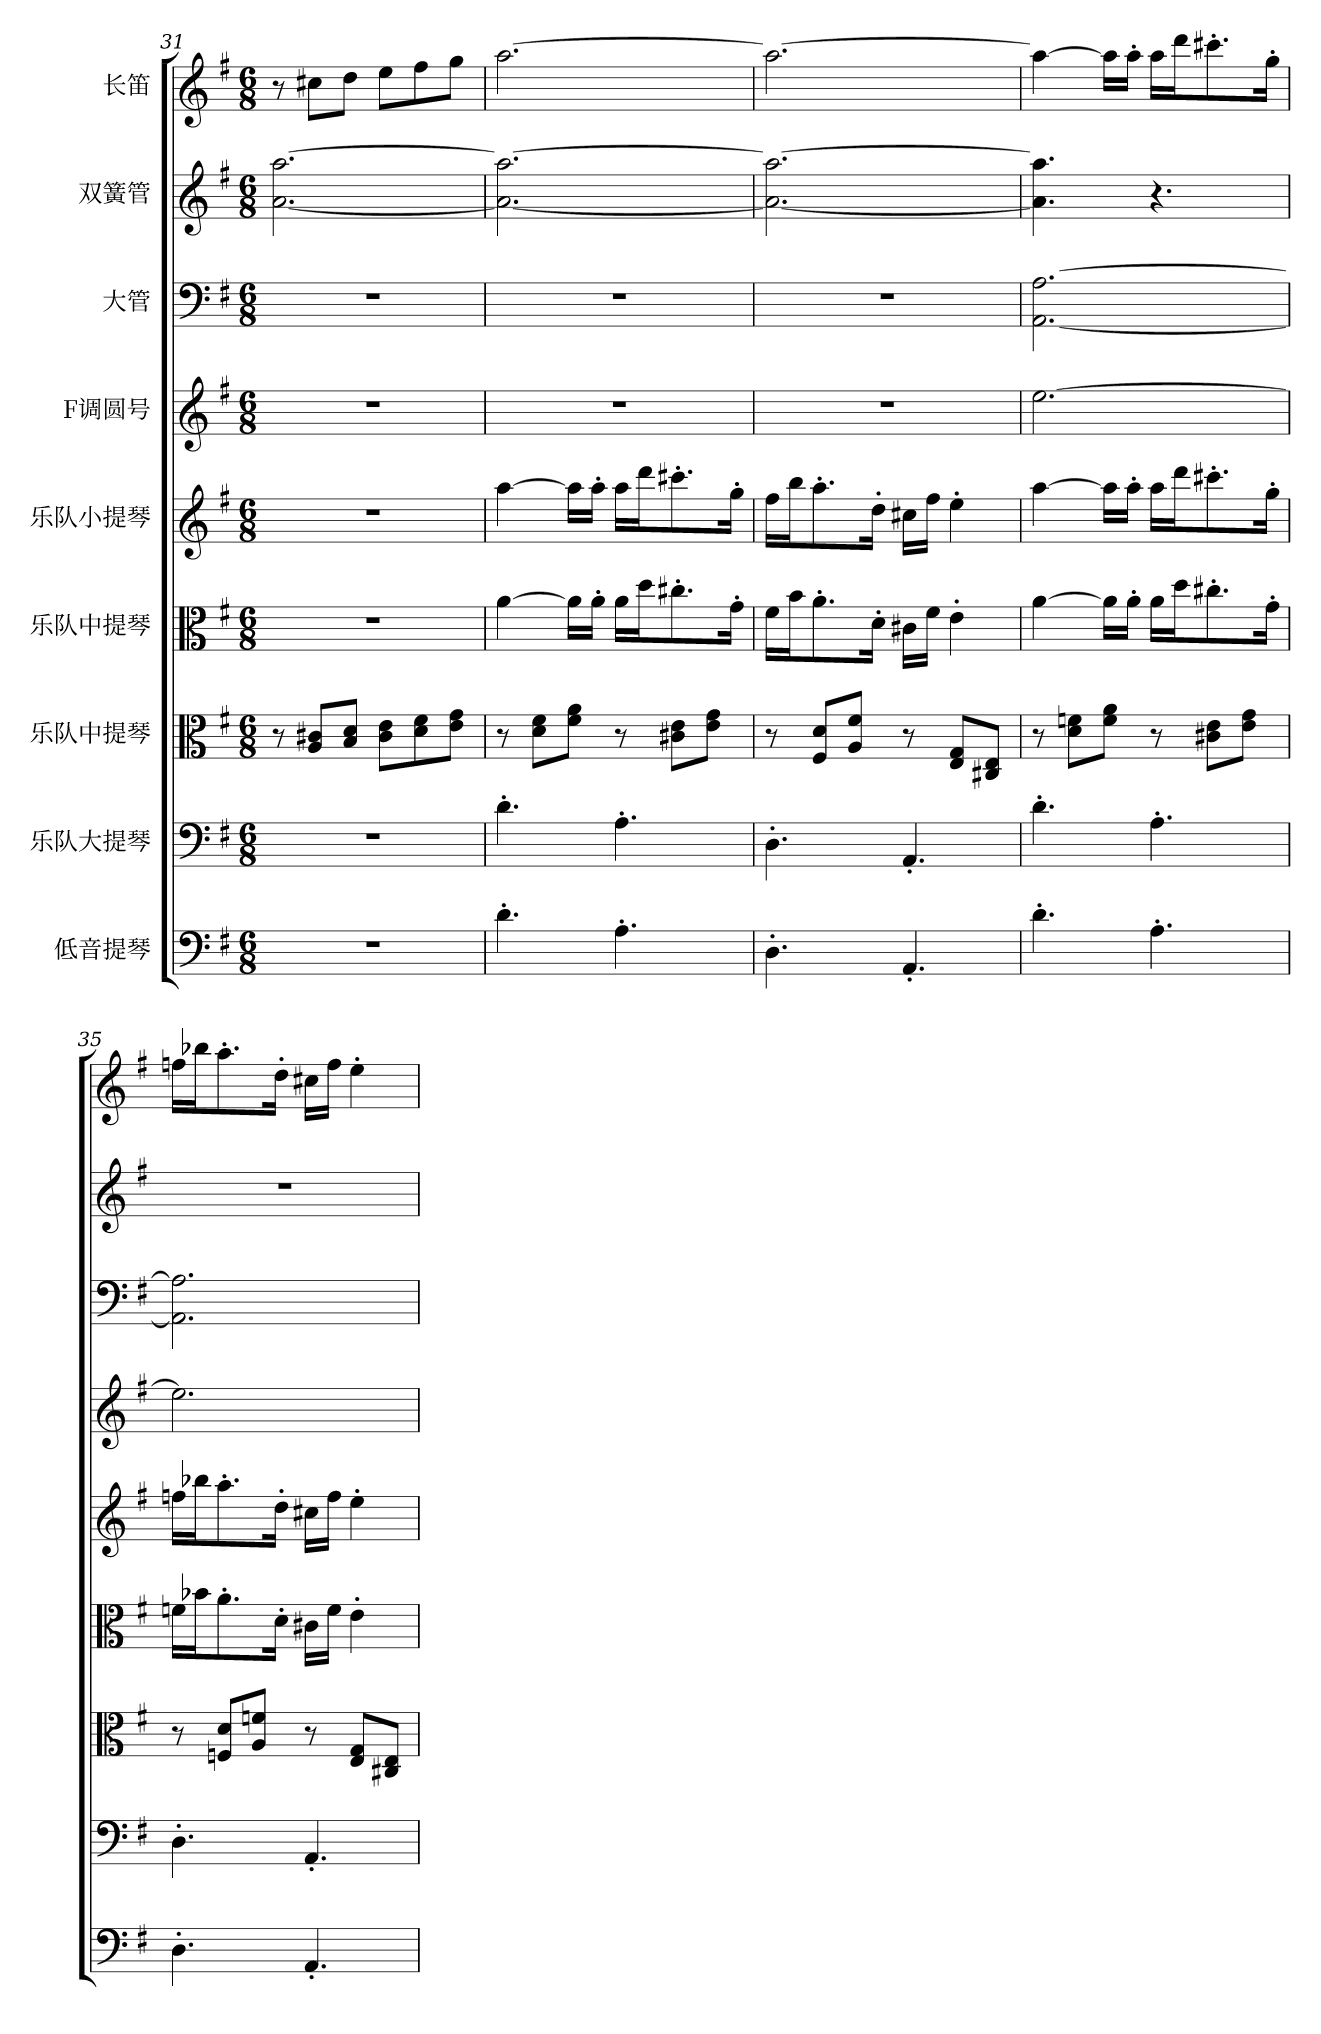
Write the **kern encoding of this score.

**kern	**kern	**kern	**kern	**kern	**kern	**kern	**kern	**kern
*part9	*part8	*part7	*part6	*part5	*part4	*part3	*part2	*part1
*staff9	*staff8	*staff7	*staff6	*staff5	*staff4	*staff3	*staff2	*staff1
*I"低音提琴	*I"乐队大提琴	*I"乐队中提琴	*I"乐队中提琴	*I"乐队小提琴	*I"F调圆号	*I"大管	*I"双簧管	*I"长笛
*clefF4	*clefF4	*clefC3	*clefC3	*clefG2	*clefG2	*clefF4	*clefG2	*clefG2
*ITrd7c12	*	*	*	*	*ITrd4c7	*	*	*
*k[f#]	*k[f#]	*k[f#]	*k[f#]	*k[f#]	*k[]	*k[f#]	*k[f#]	*k[f#]
*M6/8	*M6/8	*M6/8	*M6/8	*M6/8	*M6/8	*M6/8	*M6/8	*M6/8
=31	=31	=31	=31	=31	=31	=31	=31	=31
2.r	2.r	8r	2.r	2.r	2.r	2.r	[2.a\ [2.aa\	8r
.	.	8A/ 8c#X/L	.	.	.	.	.	8cc#X\L
.	.	8B/ 8d/J	.	.	.	.	.	8dd\J
.	.	8c#\ 8e\L	.	.	.	.	.	8ee\L
.	.	8d\ 8f#\	.	.	.	.	.	8ff#\
.	.	8e\ 8g\J	.	.	.	.	.	8gg\J
=32	=32	=32	=32	=32	=32	=32	=32	=32
4.D'\	4.d'\	8r	[4a\	[4aa\	2.r	2.r	2.a\_ 2.aa\_	[2.aa\
.	.	8d\ 8f#\L	.	.	.	.	.	.
.	.	8f#\ 8a\J	16a\LL]	16aa\LL]	.	.	.	.
.	.	.	16a'\JJ	16aa'\JJ	.	.	.	.
4.AA'\	4.A'\	8r	16a\LL	16aa\LL	.	.	.	.
.	.	.	16dd\J	16ddd\J	.	.	.	.
.	.	8c#X\ 8e\L	8.cc#X'\	8.ccc#X'\	.	.	.	.
.	.	8e\ 8g\J	.	.	.	.	.	.
.	.	.	16g'\Jk	16gg'\Jk	.	.	.	.
!!LO:PB:g=z
=33	=33	=33	=33	=33	=33	=33	=33	=33
4.DD'\	4.D'\	8r	16f#\LL	16ff#\LL	2.r	2.r	2.a\_ 2.aa\_	2.aa\_
.	.	.	16b\J	16bb\J	.	.	.	.
.	.	8F#/ 8d/L	8.a'\	8.aa'\	.	.	.	.
.	.	8A/ 8f#/J	.	.	.	.	.	.
.	.	.	16d'\Jk	16dd'\Jk	.	.	.	.
4.AAA'/	4.AA'/	8r	16c#X\LL	16cc#X\LL	.	.	.	.
.	.	.	16f#\JJ	16ff#\JJ	.	.	.	.
.	.	8E/ 8G/L	4e'\	4ee'\	.	.	.	.
.	.	8C#X/ 8E/J	.	.	.	.	.	.
=34	=34	=34	=34	=34	=34	=34	=34	=34
4.D'\	4.d'\	8r	[4a\	[4aa\	[2.a\	[2.AA\ [2.A\	4.a\] 4.aa\]	4aa\_
.	.	8d\ 8fn\L	.	.	.	.	.	.
.	.	8f\ 8a\J	16a\LL]	16aa\LL]	.	.	.	16aa\LL]
.	.	.	16a'\JJ	16aa'\JJ	.	.	.	16aa'\JJ
4.AA'\	4.A'\	8r	16a\LL	16aa\LL	.	.	4.r	16aa\LL
.	.	.	16dd\J	16ddd\J	.	.	.	16ddd\J
.	.	8c#X\ 8e\L	8.cc#X'\	8.ccc#X'\	.	.	.	8.ccc#X'\
.	.	8e\ 8g\J	.	.	.	.	.	.
.	.	.	16g'\Jk	16gg'\Jk	.	.	.	16gg'\Jk
=35	=35	=35	=35	=35	=35	=35	=35	=35
4.DD'\	4.D'\	8r	16fn\LL	16ffn\LL	2.a\]	2.AA\] 2.A\]	2.r	16ffn\LL
.	.	.	16b-X\J	16bb-X\J	.	.	.	16bb-X\J
.	.	8Fn/ 8d/L	8.a'\	8.aa'\	.	.	.	8.aa'\
.	.	8A/ 8fn/J	.	.	.	.	.	.
.	.	.	16d'\Jk	16dd'\Jk	.	.	.	16dd'\Jk
4.AAA'/	4.AA'/	8r	16c#X\LL	16cc#X\LL	.	.	.	16cc#X\LL
.	.	.	16f\JJ	16ff\JJ	.	.	.	16ff\JJ
.	.	8E/ 8G/L	4e'\	4ee'\	.	.	.	4ee'\
.	.	8C#X/ 8E/J	.	.	.	.	.	.
=	=	=	=	=	=	=	=	=
*-	*-	*-	*-	*-	*-	*-	*-	*-
